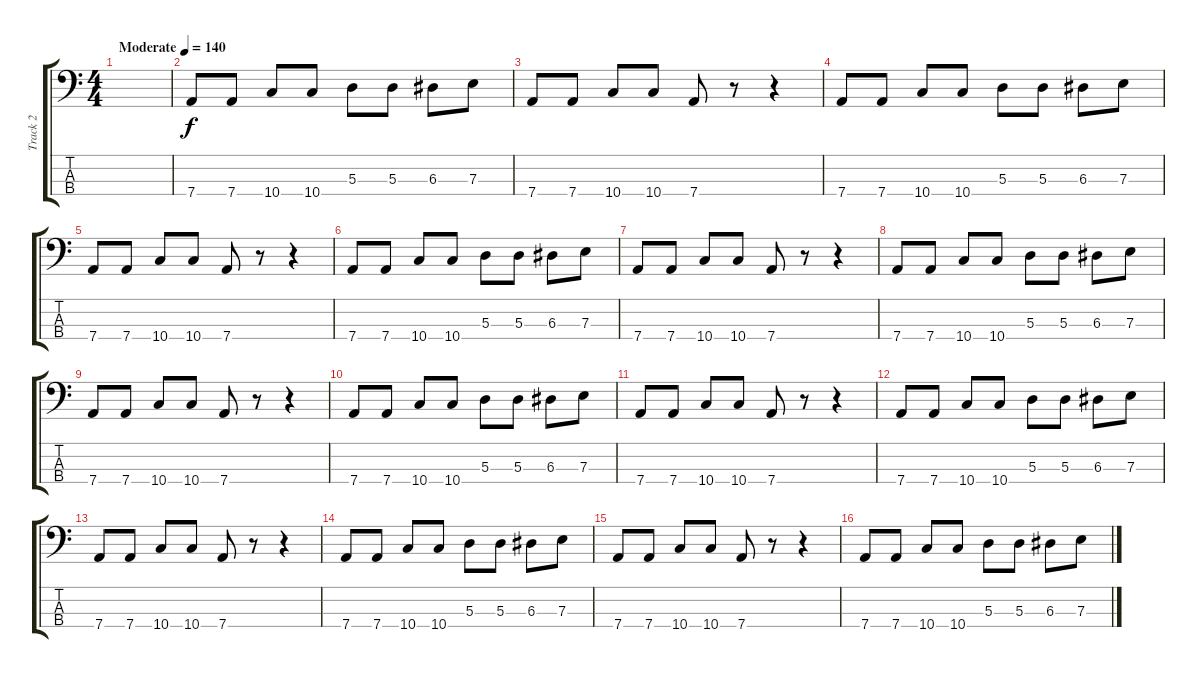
\track ("Track 2" "Track 2") {instrument electricbassfinger}
\staff {score tabs}
\tuning (G2 D2 A1 D1) {hide}
\ts (4 4)
\tempo (140 "Moderate")
\clef f4
\ks c
|
7.4.8 7.4.8 10.4.8 10.4.8 5.3.8 5.3.8 6.3.8 7.3.8 |
7.4.8 7.4.8 10.4.8 10.4.8 7.4.8 r.8 r.4 |
7.4.8 7.4.8 10.4.8 10.4.8 5.3.8 5.3.8 6.3.8 7.3.8 |
7.4.8 7.4.8 10.4.8 10.4.8 7.4.8 r.8 r.4 |
7.4.8 7.4.8 10.4.8 10.4.8 5.3.8 5.3.8 6.3.8 7.3.8 |
7.4.8 7.4.8 10.4.8 10.4.8 7.4.8 r.8 r.4 |
7.4.8 7.4.8 10.4.8 10.4.8 5.3.8 5.3.8 6.3.8 7.3.8 |
7.4.8 7.4.8 10.4.8 10.4.8 7.4.8 r.8 r.4 |
7.4.8 7.4.8 10.4.8 10.4.8 5.3.8 5.3.8 6.3.8 7.3.8 |
7.4.8 7.4.8 10.4.8 10.4.8 7.4.8 r.8 r.4 |
7.4.8 7.4.8 10.4.8 10.4.8 5.3.8 5.3.8 6.3.8 7.3.8 |
7.4.8 7.4.8 10.4.8 10.4.8 7.4.8 r.8 r.4 |
7.4.8 7.4.8 10.4.8 10.4.8 5.3.8 5.3.8 6.3.8 7.3.8 |
7.4.8 7.4.8 10.4.8 10.4.8 7.4.8 r.8 r.4 |
7.4.8 7.4.8 10.4.8 10.4.8 5.3.8 5.3.8 6.3.8 7.3.8
